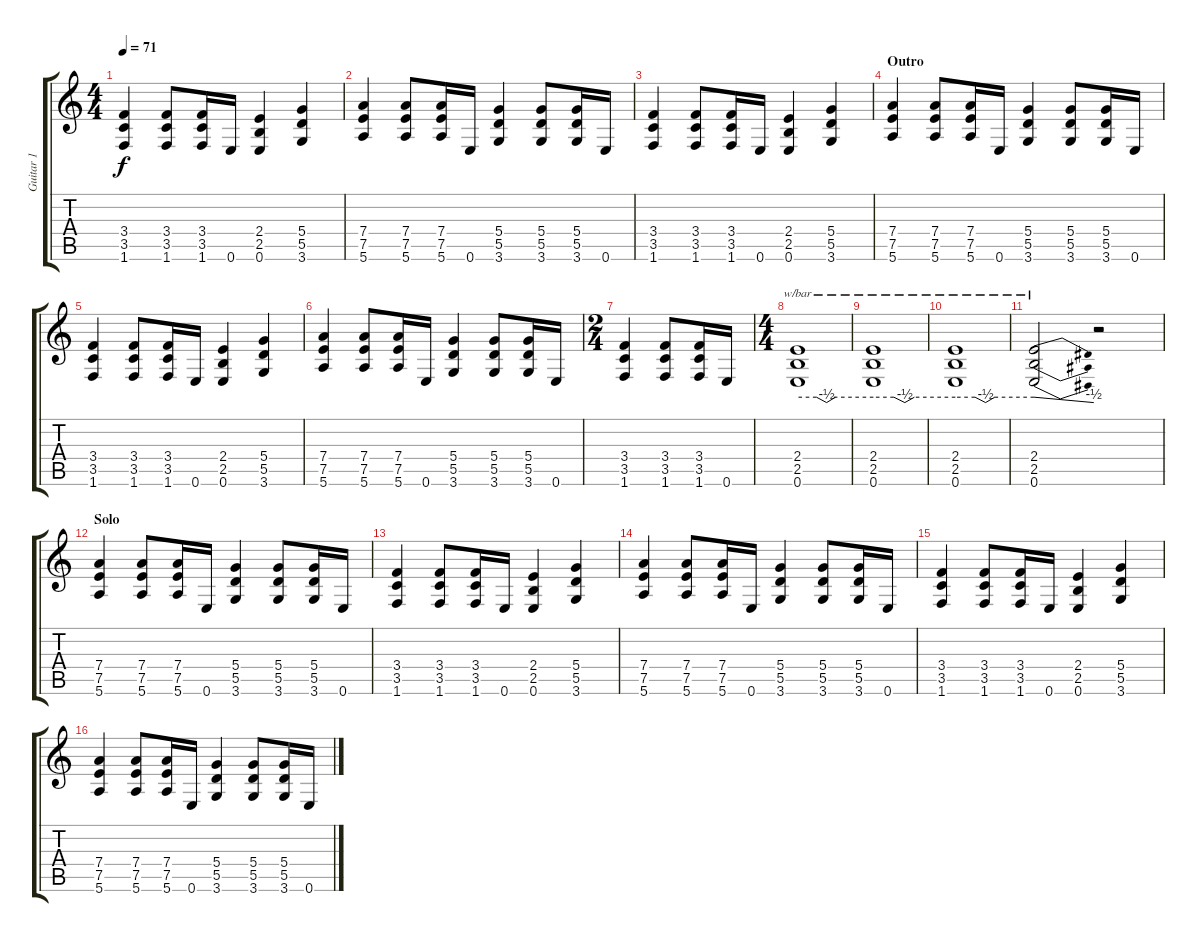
\track ("Guitar 1" "Guitar 1") {instrument overdrivenguitar}
\staff {score tabs}
\tuning (E4 B3 G3 D3 A2 E2) {hide}
\ts (4 4)
\tempo 71
\clef g2
\ks c
(3.4 3.5 1.6).4{dy f} (3.4 3.5 1.6).8 (3.4 3.5 1.6).16 0.6.16 (2.4 2.5 0.6).4 (5.4 5.5 3.6).4 |
(7.4 7.5 5.6).4 (7.4 7.5 5.6).8 (7.4 7.5 5.6).16 0.6.16 (5.4 5.5 3.6).4 (5.4 5.5 3.6).8 (5.4 5.5 3.6).16 0.6.16 |
(3.4 3.5 1.6).4 (3.4 3.5 1.6).8 (3.4 3.5 1.6).16 0.6.16 (2.4 2.5 0.6).4 (5.4 5.5 3.6).4 |
\section ("" "Outro")
(7.4 7.5 5.6).4 (7.4 7.5 5.6).8 (7.4 7.5 5.6).16 0.6.16 (5.4 5.5 3.6).4 (5.4 5.5 3.6).8 (5.4 5.5 3.6).16 0.6.16 |
(3.4 3.5 1.6).4 (3.4 3.5 1.6).8 (3.4 3.5 1.6).16 0.6.16 (2.4 2.5 0.6).4 (5.4 5.5 3.6).4 |
(7.4 7.5 5.6).4 (7.4 7.5 5.6).8 (7.4 7.5 5.6).16 0.6.16 (5.4 5.5 3.6).4 (5.4 5.5 3.6).8 (5.4 5.5 3.6).16 0.6.16 |
\ts (2 4)
(3.4 3.5 1.6).4 (3.4 3.5 1.6).8 (3.4 3.5 1.6).16 0.6.16 |
\ts (4 4)
(2.4 2.5 0.6).1{tbe (custom default 0 0 15 0 23 -2 30 0 60 0)} |
(2.4 2.5 0.6).1{tbe (custom default 0 0 15 0 23 -2 30 0 60 0)} |
(2.4 2.5 0.6).1{tbe (custom default 0 0 15 0 23 -2 30 0 60 0)} |
(2.4 2.5 0.6).2{tbe (dive default 0 0 60 -2)} r.2 |
\section ("" "Solo")
(7.4 7.5 5.6).4 (7.4 7.5 5.6).8 (7.4 7.5 5.6).16 0.6.16 (5.4 5.5 3.6).4 (5.4 5.5 3.6).8 (5.4 5.5 3.6).16 0.6.16 |
(3.4 3.5 1.6).4 (3.4 3.5 1.6).8 (3.4 3.5 1.6).16 0.6.16 (2.4 2.5 0.6).4 (5.4 5.5 3.6).4 |
(7.4 7.5 5.6).4 (7.4 7.5 5.6).8 (7.4 7.5 5.6).16 0.6.16 (5.4 5.5 3.6).4 (5.4 5.5 3.6).8 (5.4 5.5 3.6).16 0.6.16 |
(3.4 3.5 1.6).4 (3.4 3.5 1.6).8 (3.4 3.5 1.6).16 0.6.16 (2.4 2.5 0.6).4 (5.4 5.5 3.6).4 |
(7.4 7.5 5.6).4 (7.4 7.5 5.6).8 (7.4 7.5 5.6).16 0.6.16 (5.4 5.5 3.6).4 (5.4 5.5 3.6).8 (5.4 5.5 3.6).16 0.6.16
